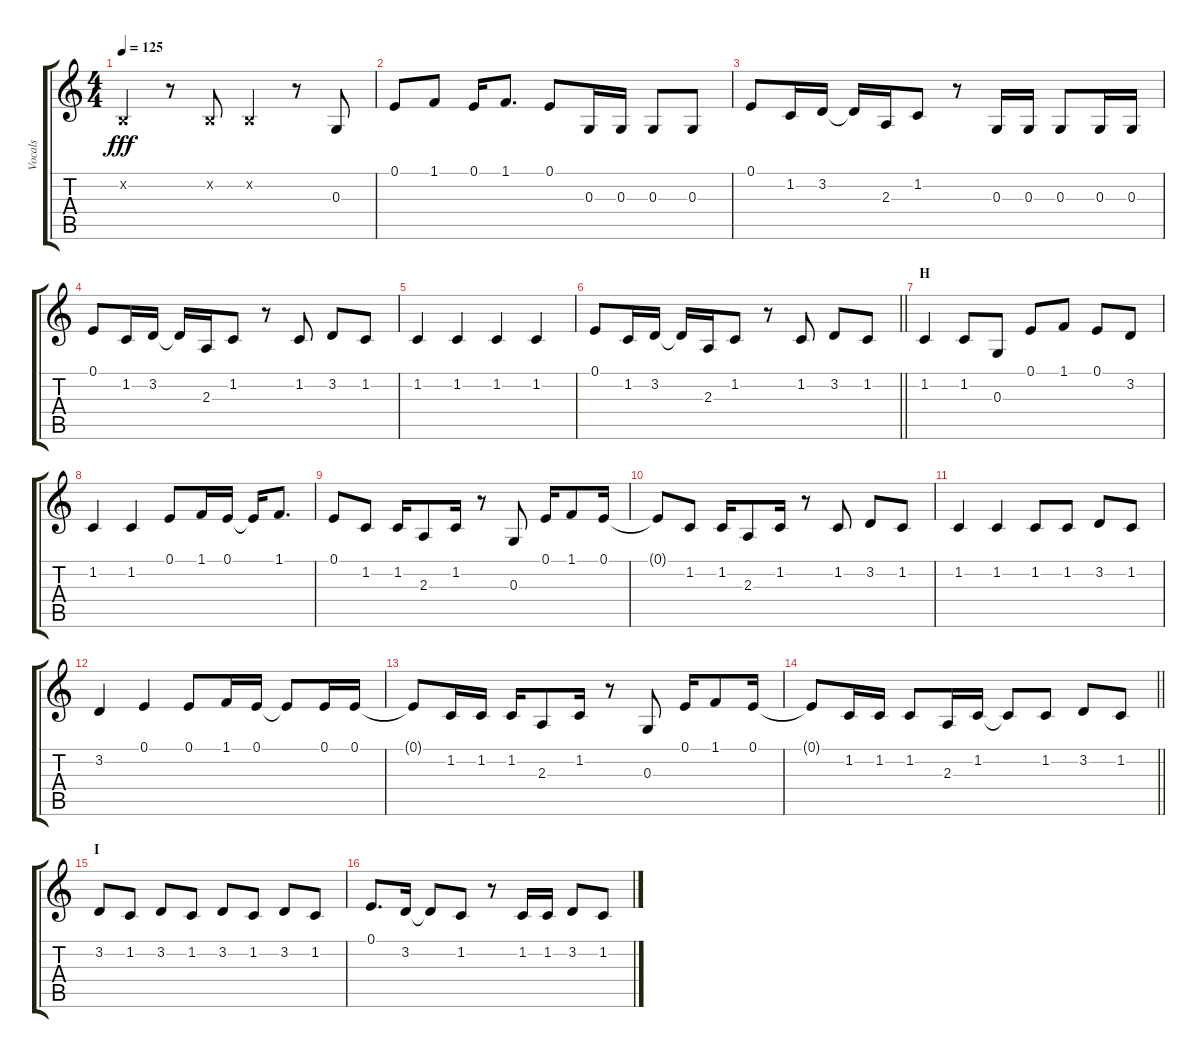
\track ("Vocals" "Vocals") {instrument voiceoohs}
\staff {score tabs}
\tuning (E4 B3 G3 D3 A2 E2) {hide}
\ts (4 4)
\tempo 125
\clef g2
\ks c
0.2{x}.4{dy fff} r.8 0.2{x}.8 0.2{x}.4 r.8 0.3.8 |
0.1.8 1.1.8 0.1.16 1.1.8{d} 0.1.8 0.3.16 0.3.16 0.3.8 0.3.8 |
0.1.8 1.2.16 3.2.16 3.2{t}.16 2.3.16 1.2.8 r.8 0.3.16 0.3.16 0.3.8 0.3.16 0.3.16 |
0.1.8 1.2.16 3.2.16 3.2{t}.16 2.3.16 1.2.8 r.8 1.2.8 3.2.8 1.2.8 |
1.2.4 1.2.4 1.2.4 1.2.4 |
\barLineRight lightlight
0.1.8 1.2.16 3.2.16 3.2{t}.16 2.3.16 1.2.8 r.8 1.2.8 3.2.8 1.2.8 |
\section ("" "H")
1.2.4 1.2.8 0.3.8 0.1.8 1.1.8 0.1.8 3.2.8 |
1.2.4 1.2.4 0.1.8 1.1.16 0.1.16 0.1{t}.16 1.1.8{d} |
0.1.8 1.2.8 1.2.16 2.3.8 1.2.16 r.8 0.3.8 0.1.16 1.1.8 0.1.16 |
0.1{t}.8 1.2.8 1.2.16 2.3.8 1.2.16 r.8 1.2.8 3.2.8 1.2.8 |
1.2.4 1.2.4 1.2.8 1.2.8 3.2.8 1.2.8 |
3.2.4 0.1.4 0.1.8 1.1.16 0.1.16 0.1{t}.8 0.1.16 0.1.16 |
0.1{t}.8 1.2.16 1.2.16 1.2.16 2.3.8 1.2.16 r.8 0.3.8 0.1.16 1.1.8 0.1.16 |
\barLineRight lightlight
0.1{t}.8 1.2.16 1.2.16 1.2.8 2.3.16 1.2.16 1.2{t}.8 1.2.8 3.2.8 1.2.8 |
\section ("" "I")
3.2.8 1.2.8 3.2.8 1.2.8 3.2.8 1.2.8 3.2.8 1.2.8 |
0.1.8{d} 3.2.16 3.2{t}.8 1.2.8 r.8 1.2.16 1.2.16 3.2.8 1.2.8
